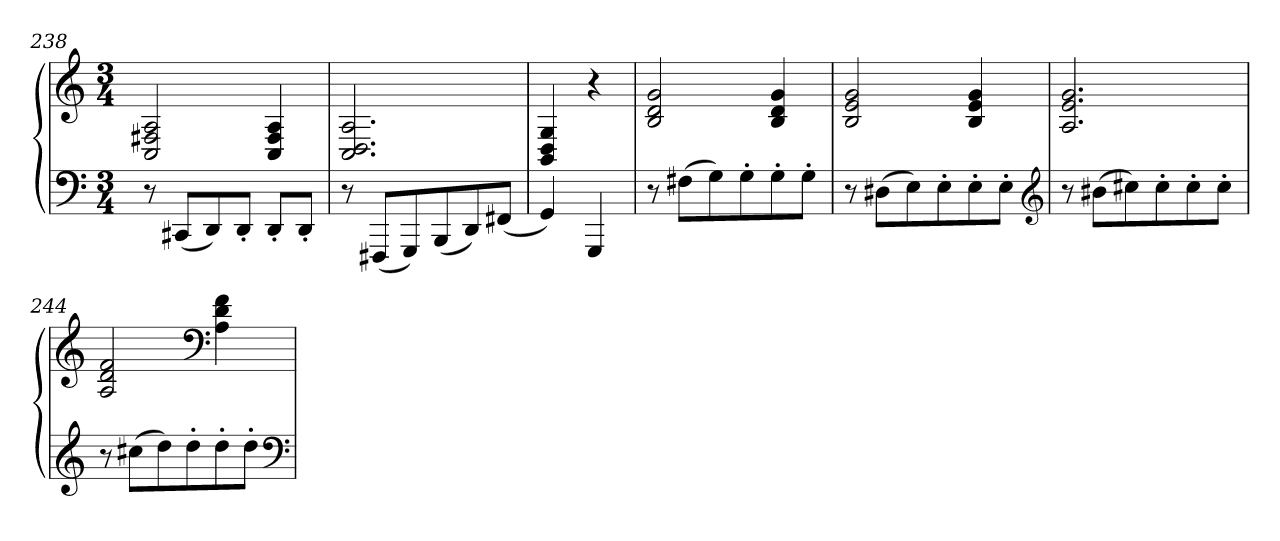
**kern	**kern
*part1	*part1
*staff2	*staff1
*clefF4	*clefG2
*k[]	*k[]
*C:	*C:
*M3/4	*M3/4
=238	=238
8r	2C 2F#X 2A
(8CC#XL	.
8DD)	.
8DD'J	.
8DD'L	4C 4F# 4A
8DD'J	.
=239	=239
8r	2.C 2.D 2.A
(8FFF#XL	.
8GGG)	.
(8BBB	.
8DD)	.
(8FF#XJ	.
=240	=240
4GG)	4BB 4D 4G
4GGG	4r
=241	=241
8r	2B 2d 2g
(8F#XL	.
8G)	.
8G'	.
8G'	4B 4d 4g
8G'J	.
=242	=242
8r	2B 2e 2g
(8D#XL	.
8E)	.
8E'	.
8E'	4B 4e 4g
8E'J	.
*clefG2	*
=243	=243
8r	2.A 2.e 2.g
(8b#XL	.
8cc#X)	.
8cc#'	.
8cc#'	.
8cc#'J	.
=244	=244
8r	2A 2d 2f
(8cc#XL	.
8dd)	.
8dd'	.
*	*clefF4
8dd'	4A 4d 4f
8dd'J	.
*clefF4	*
=	=
*-	*-
